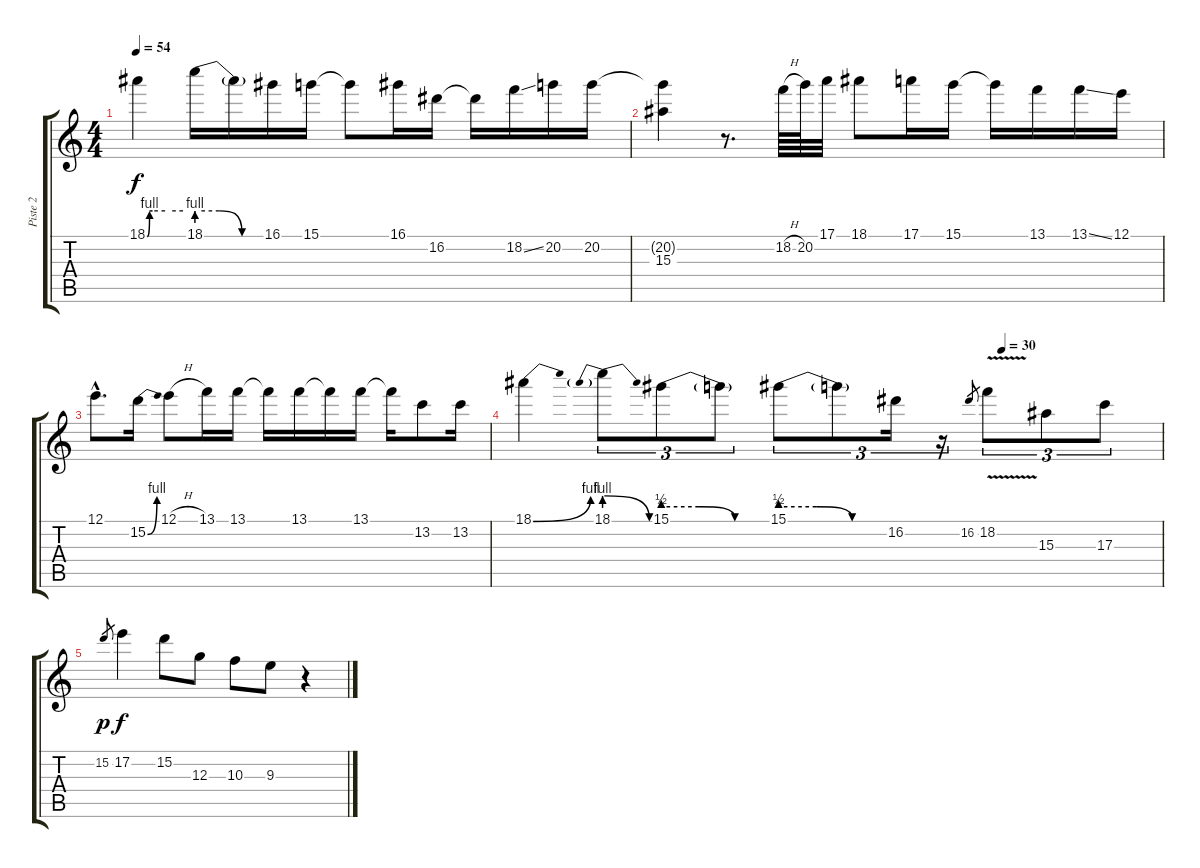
\track ("Piste 2" "Piste 2") {instrument overdrivenguitar}
\staff {score tabs}
\tuning (E4 B3 G3 D3 A2 E2) {hide}
\ts (4 4)
\tempo 54
\clef g2
\ks c
18.1{be (custom 0 0 4 4 9 4 30 4 60 4)}.4{dy f} 18.1{be (custom 0 4 20 4 40 0 60 0)}.16 18.1{t}.16 16.1.16 15.1.16 15.1{t}.8 16.1.16 16.2.16 16.2{t}.16 18.2{ss}.16 20.2.16 20.2.16 |
(20.2{t} 15.3{t}).4 r.8{d} 18.2{h}.64 20.2.64 17.1.32 18.1.8 17.1.16 15.1.16 15.1{t}.16 13.1.16 13.1{ss}.16 12.1.16 |
12.1{hac}.8{d} 15.2{be (bend 0 0 60 4)}.16 12.1{h}.8 13.1.16 13.1.16 13.1{t}.16 13.1.16 13.1{t}.16 13.1.16 13.1{t}.16 13.2.8 13.2.16 |
\tempo (30 0.75)
18.1{be (bend 0 0 60 4)}.4 18.1{be (prebendrelease 0 4 60 0)}.8{tu (3 2)} 15.1{be (custom 0 2 20 2 40 0 60 0)}.8{tu (3 2)} 15.1{t}.8{tu (3 2)} 15.1{be (custom 0 2 20 2 40 0 60 0)}.8{tu (3 2)} 15.1{t}.8{tu (3 2)} 16.2.16{tu (3 2)} r.16{tu (3 2)} 16.2.8{gr} 18.2{v}.8{tu (3 2) volume 11} 15.3.8{tu (3 2)} 17.3.8{tu (3 2)} |
15.2.8{gr dy p} 17.2.4{dy f} 15.2.8{volume 5} 12.3.8 10.3.8 9.3.8 r.4
